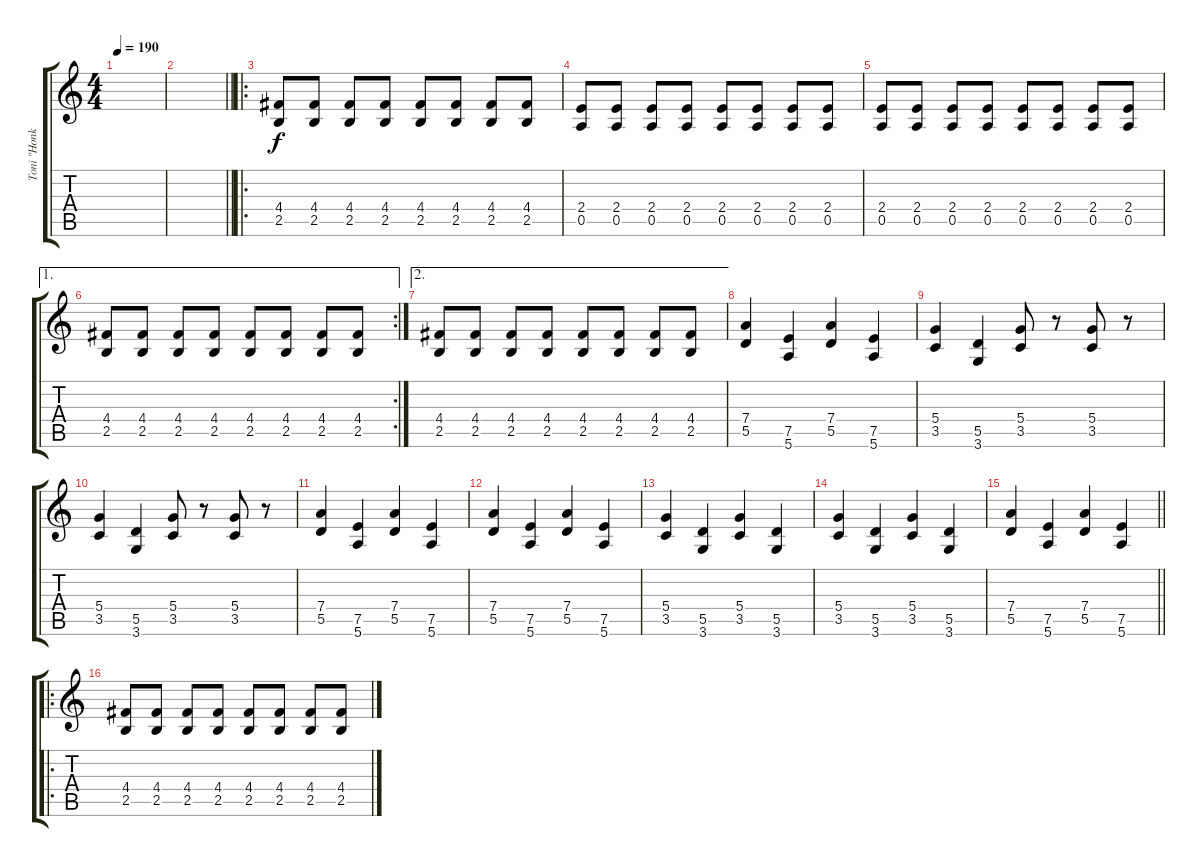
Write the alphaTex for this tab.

\track ("Toni \"Honka\" Honkanen" "Toni \"Honk") {instrument distortionguitar}
\staff {score tabs}
\tuning (E4 B3 G3 D3 A2 E2) {hide}
\ts (4 4)
\tempo 190
\clef g2
\ks c
|
\barLineRight lightlight
|
\ro
\section ("" "")
(4.4 2.5).8 (4.4 2.5).8 (4.4 2.5).8 (4.4 2.5).8 (4.4 2.5).8 (4.4 2.5).8 (4.4 2.5).8 (4.4 2.5).8 |
(2.4 0.5).8 (2.4 0.5).8 (2.4 0.5).8 (2.4 0.5).8 (2.4 0.5).8 (2.4 0.5).8 (2.4 0.5).8 (2.4 0.5).8 |
(2.4 0.5).8 (2.4 0.5).8 (2.4 0.5).8 (2.4 0.5).8 (2.4 0.5).8 (2.4 0.5).8 (2.4 0.5).8 (2.4 0.5).8 |
\ae 1
\rc 2
(4.4 2.5).8 (4.4 2.5).8 (4.4 2.5).8 (4.4 2.5).8 (4.4 2.5).8 (4.4 2.5).8 (4.4 2.5).8 (4.4 2.5).8 |
\ae 2
(4.4 2.5).8 (4.4 2.5).8 (4.4 2.5).8 (4.4 2.5).8 (4.4 2.5).8 (4.4 2.5).8 (4.4 2.5).8 (4.4 2.5).8 |
(7.4 5.5).4 (7.5 5.6).4 (7.4 5.5).4 (7.5 5.6).4 |
(5.4 3.5).4 (5.5 3.6).4 (5.4 3.5).8 r.8 (5.4 3.5).8 r.8 |
(5.4 3.5).4 (5.5 3.6).4 (5.4 3.5).8 r.8 (5.4 3.5).8 r.8 |
(7.4 5.5).4 (7.5 5.6).4 (7.4 5.5).4 (7.5 5.6).4 |
(7.4 5.5).4 (7.5 5.6).4 (7.4 5.5).4 (7.5 5.6).4 |
(5.4 3.5).4 (5.5 3.6).4 (5.4 3.5).4 (5.5 3.6).4 |
(5.4 3.5).4 (5.5 3.6).4 (5.4 3.5).4 (5.5 3.6).4 |
\barLineRight lightlight
(7.4 5.5).4 (7.5 5.6).4 (7.4 5.5).4 (7.5 5.6).4 |
\ro
\section ("" "")
(4.4 2.5).8 (4.4 2.5).8 (4.4 2.5).8 (4.4 2.5).8 (4.4 2.5).8 (4.4 2.5).8 (4.4 2.5).8 (4.4 2.5).8
